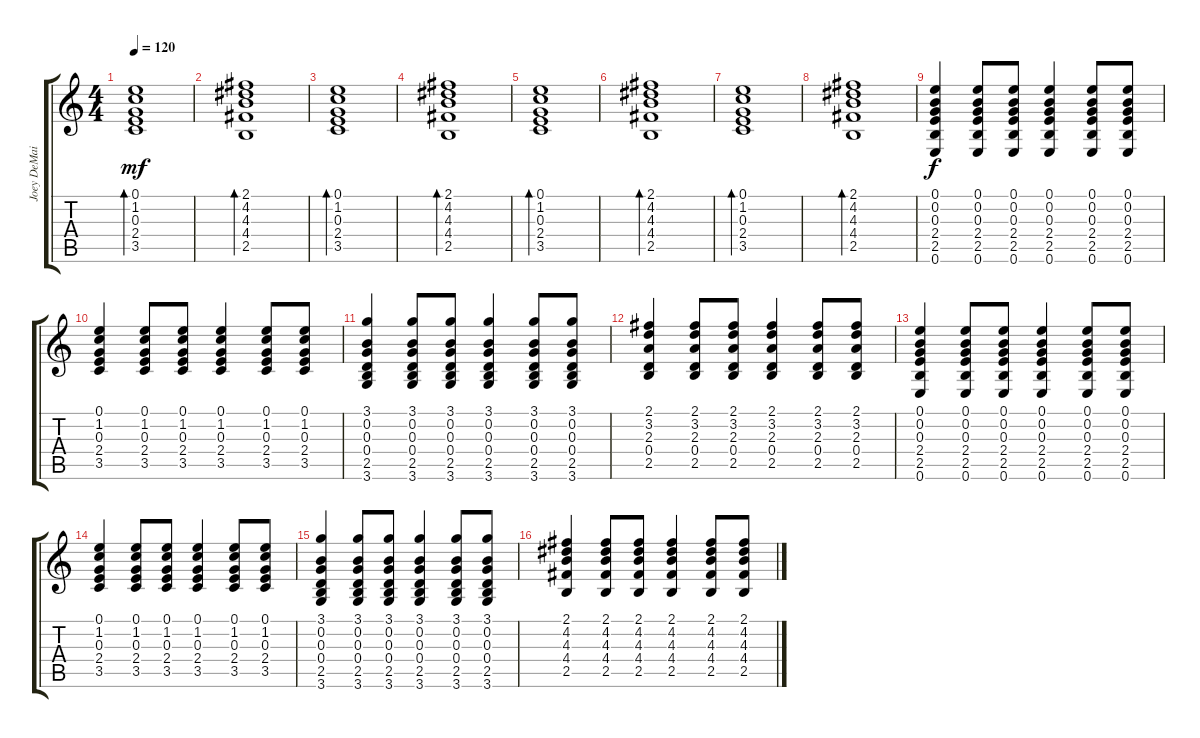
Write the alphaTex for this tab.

\track ("Joey DeMaio acoustic guitar" "Joey DeMai") {instrument acousticguitarsteel}
\staff {score tabs}
\tuning (E4 B3 G3 D3 A2 E2) {hide}
\ts (4 4)
\tempo 120
\clef g2
\ks c
(0.1 1.2 0.3 2.4 3.5).1{bd 240 dy mf balance 8} |
(2.1 4.2 4.3 4.4 2.5).1{bd 240} |
(0.1 1.2 0.3 2.4 3.5).1{bd 240} |
(2.1 4.2 4.3 4.4 2.5).1{bd 240} |
(0.1 1.2 0.3 2.4 3.5).1{bd 240} |
(2.1 4.2 4.3 4.4 2.5).1{bd 240} |
(0.1 1.2 0.3 2.4 3.5).1{bd 240} |
(2.1 4.2 4.3 4.4 2.5).1{bd 240} |
(0.1 0.2 0.3 2.4 2.5 0.6).4{dy f volume 10 balance 5} (0.1 0.2 0.3 2.4 2.5 0.6).8 (0.1 0.2 0.3 2.4 2.5 0.6).8 (0.1 0.2 0.3 2.4 2.5 0.6).4 (0.1 0.2 0.3 2.4 2.5 0.6).8 (0.1 0.2 0.3 2.4 2.5 0.6).8 |
(0.1 1.2 0.3 2.4 3.5).4 (0.1 1.2 0.3 2.4 3.5).8 (0.1 1.2 0.3 2.4 3.5).8 (0.1 1.2 0.3 2.4 3.5).4 (0.1 1.2 0.3 2.4 3.5).8 (0.1 1.2 0.3 2.4 3.5).8 |
(3.1 0.2 0.3 0.4 2.5 3.6).4 (3.1 0.2 0.3 0.4 2.5 3.6).8 (3.1 0.2 0.3 0.4 2.5 3.6).8 (3.1 0.2 0.3 0.4 2.5 3.6).4 (3.1 0.2 0.3 0.4 2.5 3.6).8 (3.1 0.2 0.3 0.4 2.5 3.6).8 |
(2.1 3.2 2.3 0.4 2.5).4 (2.1 3.2 2.3 0.4 2.5).8 (2.1 3.2 2.3 0.4 2.5).8 (2.1 3.2 2.3 0.4 2.5).4 (2.1 3.2 2.3 0.4 2.5).8 (2.1 3.2 2.3 0.4 2.5).8 |
(0.1 0.2 0.3 2.4 2.5 0.6).4 (0.1 0.2 0.3 2.4 2.5 0.6).8 (0.1 0.2 0.3 2.4 2.5 0.6).8 (0.1 0.2 0.3 2.4 2.5 0.6).4 (0.1 0.2 0.3 2.4 2.5 0.6).8 (0.1 0.2 0.3 2.4 2.5 0.6).8 |
(0.1 1.2 0.3 2.4 3.5).4 (0.1 1.2 0.3 2.4 3.5).8 (0.1 1.2 0.3 2.4 3.5).8 (0.1 1.2 0.3 2.4 3.5).4 (0.1 1.2 0.3 2.4 3.5).8 (0.1 1.2 0.3 2.4 3.5).8 |
(3.1 0.2 0.3 0.4 2.5 3.6).4 (3.1 0.2 0.3 0.4 2.5 3.6).8 (3.1 0.2 0.3 0.4 2.5 3.6).8 (3.1 0.2 0.3 0.4 2.5 3.6).4 (3.1 0.2 0.3 0.4 2.5 3.6).8 (3.1 0.2 0.3 0.4 2.5 3.6).8 |
(2.1 4.2 4.3 4.4 2.5).4 (2.1 4.2 4.3 4.4 2.5).8 (2.1 4.2 4.3 4.4 2.5).8 (2.1 4.2 4.3 4.4 2.5).4 (2.1 4.2 4.3 4.4 2.5).8 (2.1 4.2 4.3 4.4 2.5).8
